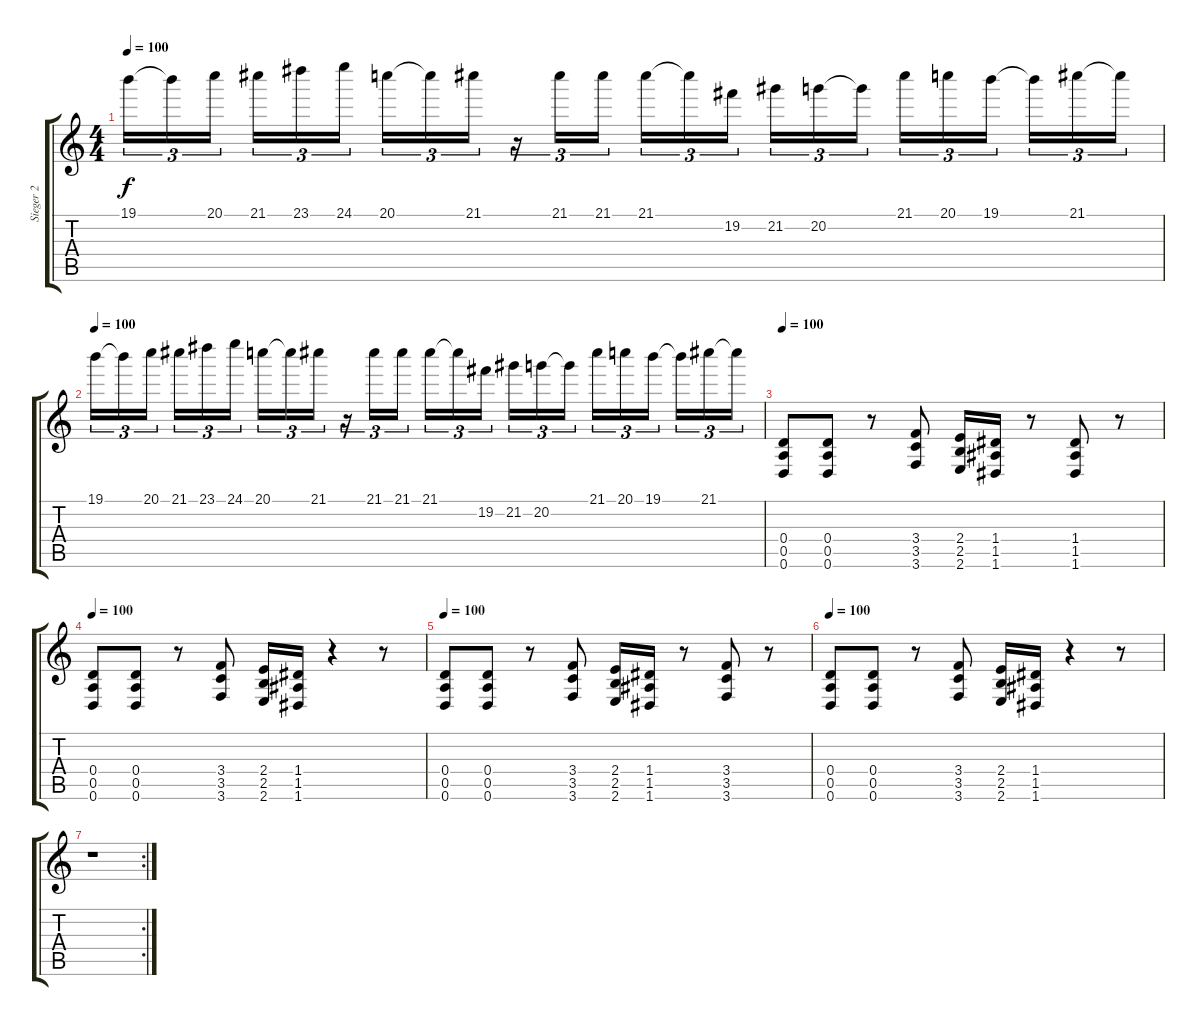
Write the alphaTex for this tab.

\track ("Sieger 2" "Sieger 2") {instrument overdrivenguitar}
\staff {score tabs}
\tuning (E4 B3 G3 D3 A2 D2) {hide}
\ts (4 4)
\tempo 100
\clef g2
\ks c
19.1.16{tu (3 2) dy f} 19.1{t}.16{tu (3 2)} 20.1.16{tu (3 2)} 21.1.16{tu (3 2)} 23.1.16{tu (3 2)} 24.1.16{tu (3 2)} 20.1.16{tu (3 2)} 20.1{t}.16{tu (3 2)} 21.1.16{tu (3 2)} r.16{tu (3 2)} 21.1.16{tu (3 2)} 21.1.16{tu (3 2)} 21.1.16{tu (3 2)} 21.1{t}.16{tu (3 2)} 19.2.16{tu (3 2)} 21.2.16{tu (3 2)} 20.2.16{tu (3 2)} 20.2{t}.16{tu (3 2)} 21.1.16{tu (3 2)} 20.1.16{tu (3 2)} 19.1.16{tu (3 2)} 19.1{t}.16{tu (3 2)} 21.1.16{tu (3 2)} 21.1{t}.16{tu (3 2)} |
\tempo 100
19.1.16{tu (3 2)} 19.1{t}.16{tu (3 2)} 20.1.16{tu (3 2)} 21.1.16{tu (3 2)} 23.1.16{tu (3 2)} 24.1.16{tu (3 2)} 20.1.16{tu (3 2)} 20.1{t}.16{tu (3 2)} 21.1.16{tu (3 2)} r.16{tu (3 2)} 21.1.16{tu (3 2)} 21.1.16{tu (3 2)} 21.1.16{tu (3 2)} 21.1{t}.16{tu (3 2)} 19.2.16{tu (3 2)} 21.2.16{tu (3 2)} 20.2.16{tu (3 2)} 20.2{t}.16{tu (3 2)} 21.1.16{tu (3 2)} 20.1.16{tu (3 2)} 19.1.16{tu (3 2)} 19.1{t}.16{tu (3 2)} 21.1.16{tu (3 2)} 21.1{t}.16{tu (3 2)} |
\tempo 100
(0.4 0.5 0.6).8 (0.4 0.5 0.6).8 r.8 (3.4 3.5 3.6).8 (2.4 2.5 2.6).16 (1.4 1.5 1.6).16 r.8 (1.4 1.5 1.6).8 r.8 |
\tempo 100
(0.4 0.5 0.6).8 (0.4 0.5 0.6).8 r.8 (3.4 3.5 3.6).8 (2.4 2.5 2.6).16 (1.4 1.5 1.6).16 r.4 r.8 |
\tempo 100
(0.4 0.5 0.6).8 (0.4 0.5 0.6).8 r.8 (3.4 3.5 3.6).8 (2.4 2.5 2.6).16 (1.4 1.5 1.6).16 r.8 (3.4 3.5 3.6).8 r.8 |
\tempo 100
(0.4 0.5 0.6).8 (0.4 0.5 0.6).8 r.8 (3.4 3.5 3.6).8 (2.4 2.5 2.6).16 (1.4 1.5 1.6).16 r.4 r.8 |
\rc 2
r.1
